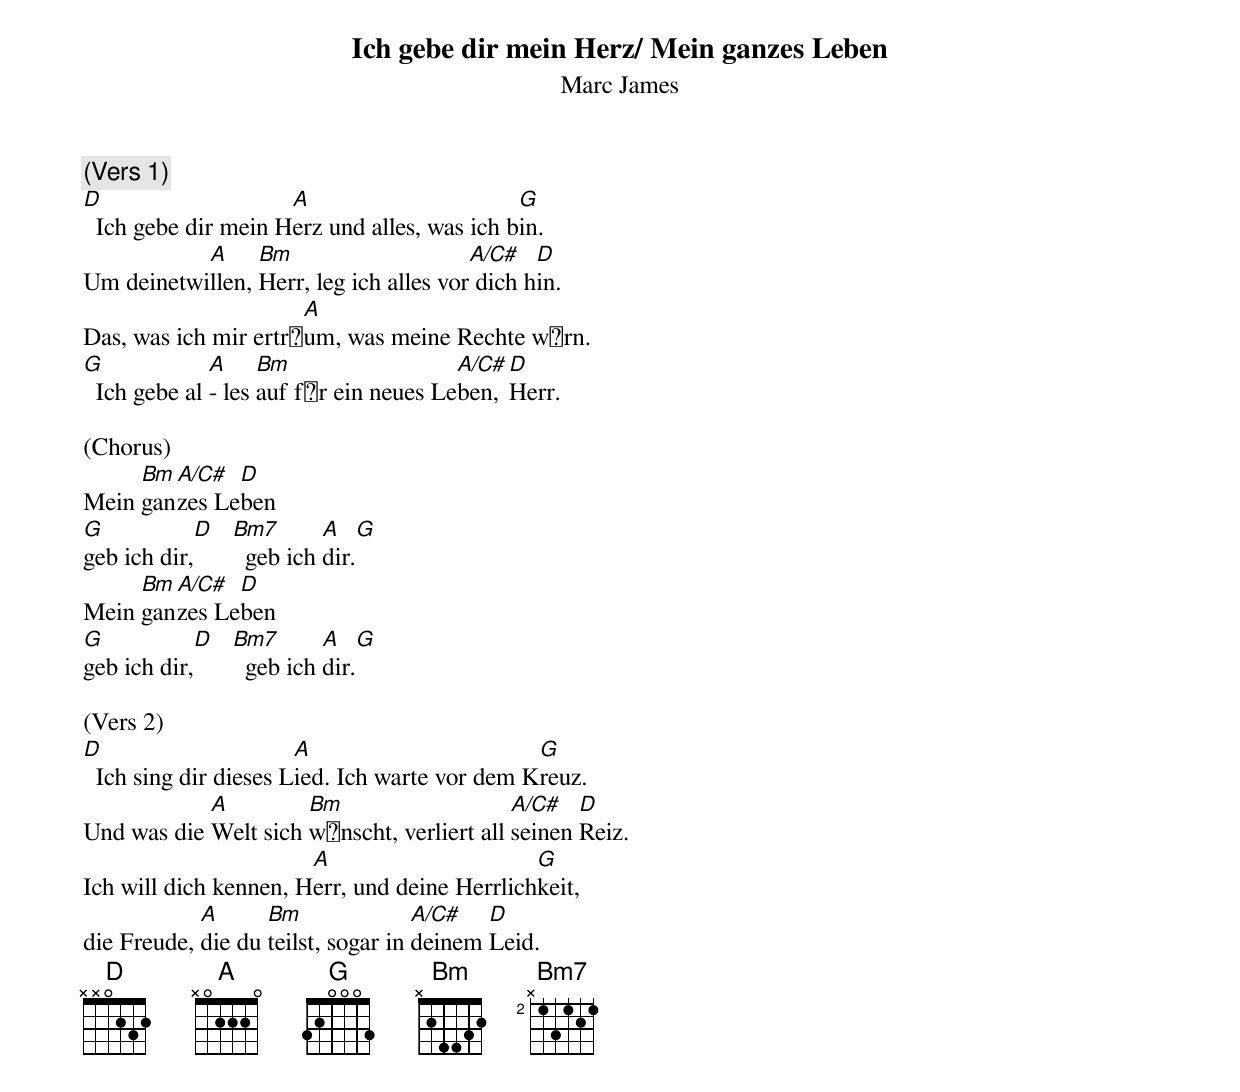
{t: Ich gebe dir mein Herz/ Mein ganzes Leben}
{st: Marc James}
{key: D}
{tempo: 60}
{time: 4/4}
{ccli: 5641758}

(Vers 1)
D                    A                       G
  Ich gebe dir mein Herz und alles, was ich bin.
           A     Bm                     A/C#   D
Um deinetwillen, Herr, leg ich alles vor dich hin.
                      A
Das, was ich mir ertr채um, was meine Rechte w채rn.
G             A     Bm                  A/C# D
  Ich gebe al - les auf f체r ein neues Leben, Herr.

(Chorus)
     Bm A/C#  D
Mein ganzes Leben
G           D  Bm7       A     G
geb ich dir,     geb ich dir.
     Bm A/C#  D
Mein ganzes Leben
G           D  Bm7       A     G
geb ich dir,     geb ich dir.

(Vers 2)
D                      A                       G
  Ich sing dir dieses Lied. Ich warte vor dem Kreuz.
            A         Bm                    A/C#   D
Und was die Welt sich w체nscht, verliert all seinen Reiz.
                       A                      G
Ich will dich kennen, Herr, und deine Herrlichkeit,
            A      Bm               A/C#   D
die Freude, die du teilst, sogar in deinem Leid.
